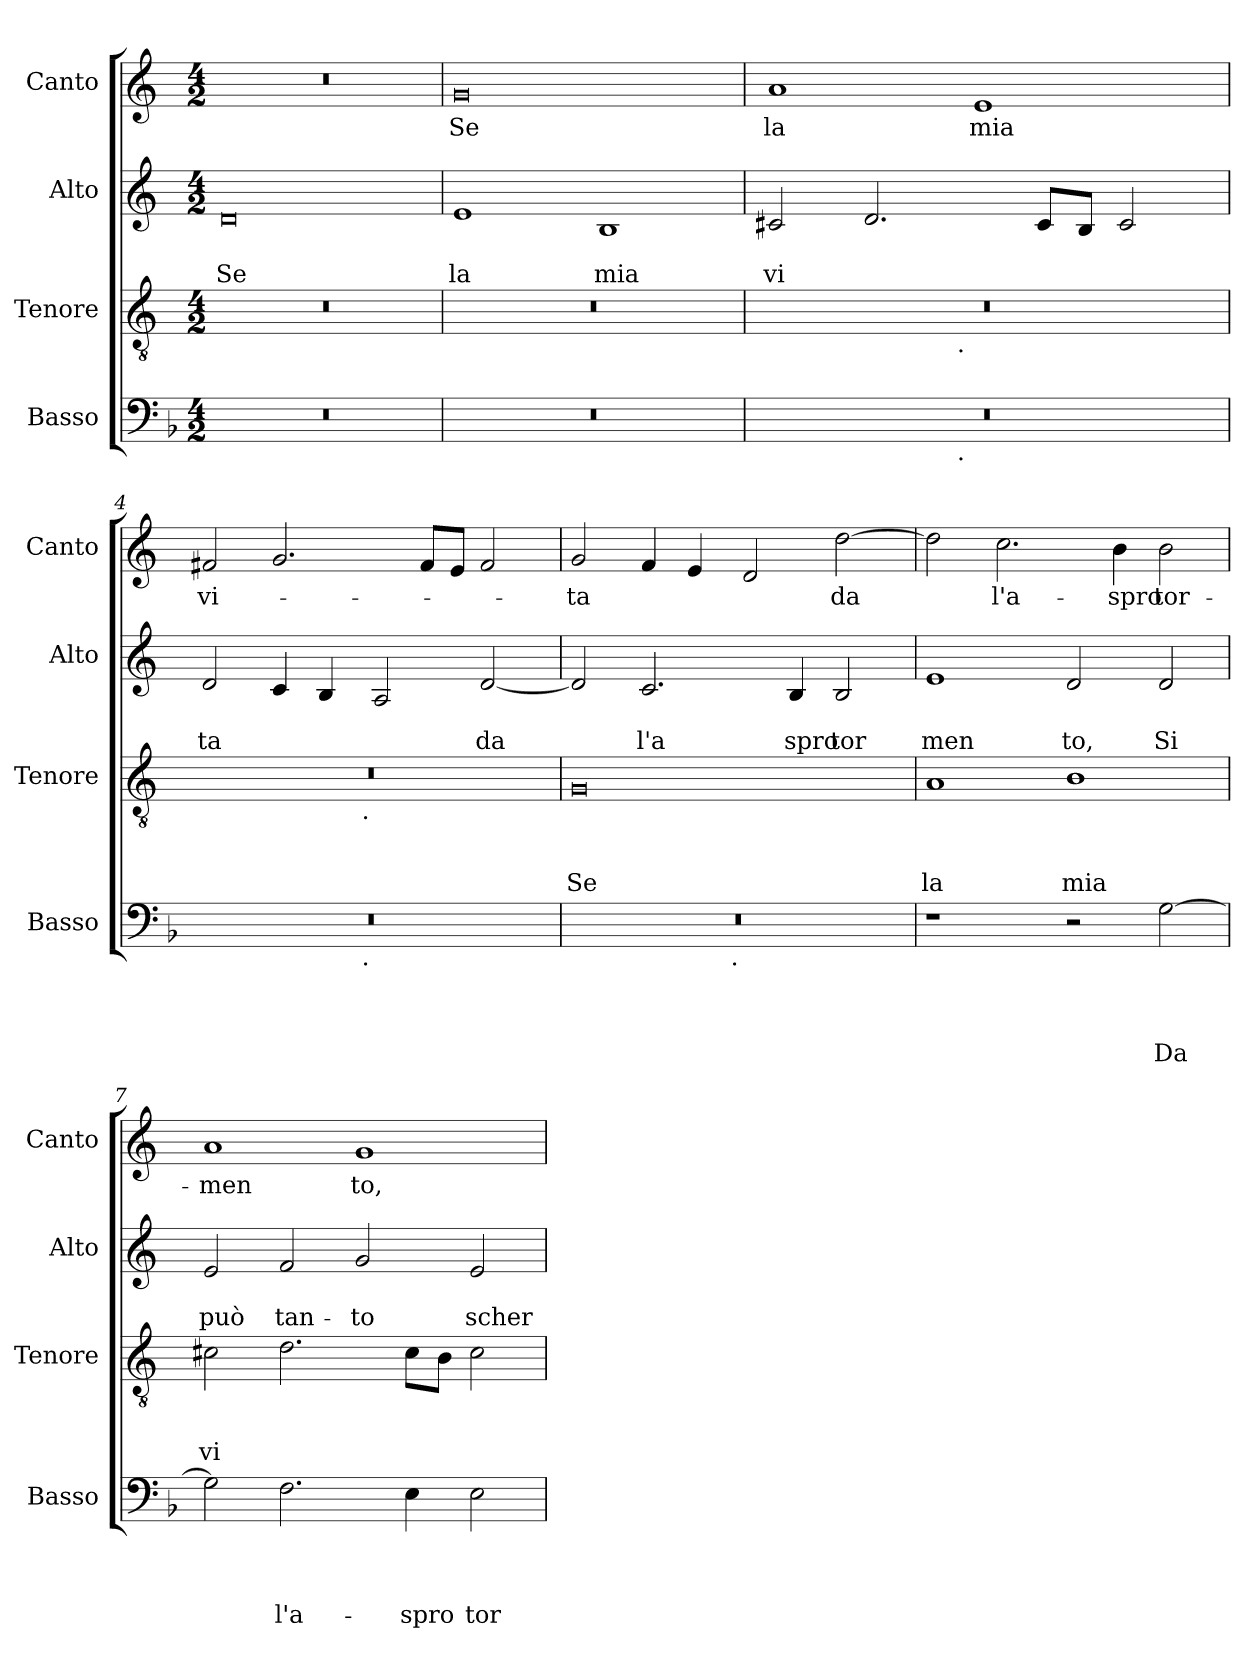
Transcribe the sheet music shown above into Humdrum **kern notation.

**kern	**text	**text	**text	**text	**kern	**text	**text	**text	**kern	**text	**text	**kern	**text
*part4	*part4	*part4	*part4	*part4	*part3	*part3	*part3	*part3	*part2	*part2	*part2	*part1	*part1
*staff4	*staff4	*staff4	*staff4	*staff4	*staff3	*staff3	*staff3	*staff3	*staff2	*staff2	*staff2	*staff1	*staff1
*I"Basso	*	*	*	*	*I"Tenore	*	*	*	*I"Alto	*	*	*I"Canto	*
*I'Basso	*	*	*	*	*I'Tenore	*	*	*	*I'Alto	*	*	*I'Canto	*
*clefF4	*	*	*	*	*clefGv2	*	*	*	*clefG2	*	*	*clefG2	*
*	*	*	*	*	*ITrd-3c-5	*	*	*	*ITrd-3c-5	*	*	*ITrd-3c-5	*
*k[b-]	*	*	*	*	*k[b-]	*	*	*	*k[b-]	*	*	*k[b-]	*
*F:	*	*	*	*	*F:	*	*	*	*F:	*	*	*F:	*
*M4/2	*	*	*	*	*M4/2	*	*	*	*M4/2	*	*	*M4/2	*
=1	=1	=1	=1	=1	=1	=1	=1	=1	=1	=1	=1	=1	=1
!	!	!	!	!	!	!	!	!	!	!	!LO:LY:b	!	!
0r	.	.	.	.	0r	.	.	.	0g	.	Se	0r	.
=2	=2	=2	=2	=2	=2	=2	=2	=2	=2	=2	=2	=2	=2
!	!	!	!	!	!	!	!	!	!	!	!LO:LY:b	!	!LO:LY:b
0r	.	.	.	.	0r	.	.	.	1a	.	la	0cc	Se
!	!	!	!	!	!	!	!	!	!	!	!LO:LY:b	!	!
.	.	.	.	.	.	.	.	.	1e	.	mia	.	.
=3	=3	=3	=3	=3	=3	=3	=3	=3	=3	=3	=3	=3	=3
!	!	!	!	!	!	!	!	!	!	!	!LO:LY:b	!	!LO:LY:b
*^	*	*	*	*	*^	*	*	*	*	*	*	*	*
0r	2ryy	.	.	.	.	0r	2ryy	.	.	.	2f#X/	.	vi	1dd	la
.	4...ryy	.	.	.	.	.	4...ryy	.	.	.	2.g/	.	.	.	.
!	!	!	!	!	!	!	!LO:TX:b:t=.	!	!	!	!	!	!	!	!
!	!LO:TX:b:t=.	!	!	!	!	!	!	!	!	!	!	!	!	!	!
.	1ryy	.	.	.	.	.	1ryy	.	.	.	.	.	.	.	.
!	!	!	!	!	!	!	!	!	!	!	!	!	!	!	!LO:LY:b
.	.	.	.	.	.	.	.	.	.	.	.	.	.	1a	mia
.	.	.	.	.	.	.	.	.	.	.	8f#/L	.	.	.	.
.	.	.	.	.	.	.	.	.	.	.	8e/J	.	.	.	.
.	.	.	.	.	.	.	.	.	.	.	2f#/	.	.	.	.
.	32ryy	.	.	.	.	.	32ryy	.	.	.	.	.	.	.	.
=4	=4	=4	=4	=4	=4	=4	=4	=4	=4	=4	=4	=4	=4	=4	=4
!	!	!	!	!	!	!	!	!	!	!	!	!	!LO:LY:b	!	!LO:LY:b
0r	2ryy	.	.	.	.	0r	2ryy	.	.	.	2g/	.	ta	2bn/	vi-
.	4...ryy	.	.	.	.	.	4...ryy	.	.	.	4f/	.	.	2.cc/	.
.	.	.	.	.	.	.	.	.	.	.	4e/	.	.	.	.
!	!	!	!	!	!	!	!LO:TX:b:t=.	!	!	!	!	!	!	!	!
!	!LO:TX:b:t=.	!	!	!	!	!	!	!	!	!	!	!	!	!	!
.	1ryy	.	.	.	.	.	1ryy	.	.	.	.	.	.	.	.
.	.	.	.	.	.	.	.	.	.	.	2d/	.	.	.	.
.	.	.	.	.	.	.	.	.	.	.	.	.	.	8b/L	.
.	.	.	.	.	.	.	.	.	.	.	.	.	.	8a/J	.
!	!	!	!	!	!	!	!	!	!	!	!	!	!LO:LY:b	!	!
.	.	.	.	.	.	.	.	.	.	.	[<2g/	.	da	2b/	.
.	32ryy	.	.	.	.	.	32ryy	.	.	.	.	.	.	.	.
=5	=5	=5	=5	=5	=5	=5	=5	=5	=5	=5	=5	=5	=5	=5	=5
!	!	!	!	!	!	!	!	!	!	!LO:LY:b	!	!	!	!	!LO:LY:b
*	*	*	*	*	*	*v	*v	*	*	*	*	*	*	*	*
0r	2ryy	.	.	.	.	0c	.	.	Se	2g/]	.	.	2cc</	-ta
!	!	!	!	!	!	!	!	!	!	!	!	!LO:LY:b	!	!
.	4...ryy	.	.	.	.	.	.	.	.	2.f/	.	l'a	4b-/	.
.	.	.	.	.	.	.	.	.	.	.	.	.	4a/	.
!	!LO:TX:b:t=.	!	!	!	!	!	!	!	!	!	!	!	!	!
.	1ryy	.	.	.	.	.	.	.	.	.	.	.	.	.
.	.	.	.	.	.	.	.	.	.	.	.	.	2g/	.
!	!	!	!	!	!	!	!	!	!	!	!	!LO:LY:b	!	!
.	.	.	.	.	.	.	.	.	.	4e/	.	spro	.	.
!	!	!	!	!	!	!	!	!	!	!	!	!LO:LY:b	!	!LO:LY:b
.	.	.	.	.	.	.	.	.	.	2e/	.	tor	[>2gg\	da
.	32ryy	.	.	.	.	.	.	.	.	.	.	.	.	.
=6	=6	=6	=6	=6	=6	=6	=6	=6	=6	=6	=6	=6	=6	=6
!LO:TX:b:t=[ ]	!	!	!	!	!	!	!	!	!	!	!	!	!	!
!	!	!	!	!	!	!	!	!	!LO:LY:b	!	!	!LO:LY:b	!	!
*v	*v	*	*	*	*	*	*	*	*	*	*	*	*	*
1r	.	.	.	.	1d	.	.	la	1a	.	men	2gg\]	.
!	!	!	!	!	!	!	!	!	!	!	!	!	!LO:LY:b
.	.	.	.	.	.	.	.	.	.	.	.	2.ff\	l'a-
!	!	!	!	!	!	!	!	!LO:LY:b	!	!	!LO:LY:b	!	!
2r	.	.	.	.	1e	.	.	mia	2g/	.	to,	.	.
!	!	!	!	!	!	!	!	!	!	!	!	!	!LO:LY:b
.	.	.	.	.	.	.	.	.	.	.	.	4ee\	-spro
!	!	!	!	!LO:LY:b	!	!	!	!	!	!	!LO:LY:b	!	!LO:LY:b
[<2G\	.	.	.	Da	.	.	.	.	2g/	.	Si	2ee\	tor-
!!LO:LB:g=z
=7	=7	=7	=7	=7	=7	=7	=7	=7	=7	=7	=7	=7	=7
!	!	!	!	!	!	!	!	!LO:LY:b	!	!	!LO:LY:b	!	!LO:LY:b
2G\]	.	.	.	.	2f#X\	.	.	vi	2a/	.	può	1dd	-men
!	!	!	!	!LO:LY:b	!	!	!	!	!	!	!LO:LY:b	!	!
2.F\	.	.	.	l'a-	2.g\	.	.	.	2b-/	.	tan-	.	.
!	!	!	!	!	!	!	!	!	!	!	!LO:LY:b	!	!LO:LY:b
.	.	.	.	.	.	.	.	.	2cc/	.	-to	1cc	to,
!	!	!	!	!LO:LY:b	!	!	!	!	!	!	!	!	!
4E\	.	.	.	-spro	8f#\L	.	.	.	.	.	.	.	.
.	.	.	.	.	8e\J	.	.	.	.	.	.	.	.
!	!	!	!	!LO:LY:b	!	!	!	!	!	!	!LO:LY:b	!	!
2E\	.	.	.	tor-	2f#\	.	.	.	2a/	.	scher-	.	.
=	=	=	=	=	=	=	=	=	=	=	=	=	=
*-	*-	*-	*-	*-	*-	*-	*-	*-	*-	*-	*-	*-	*-
